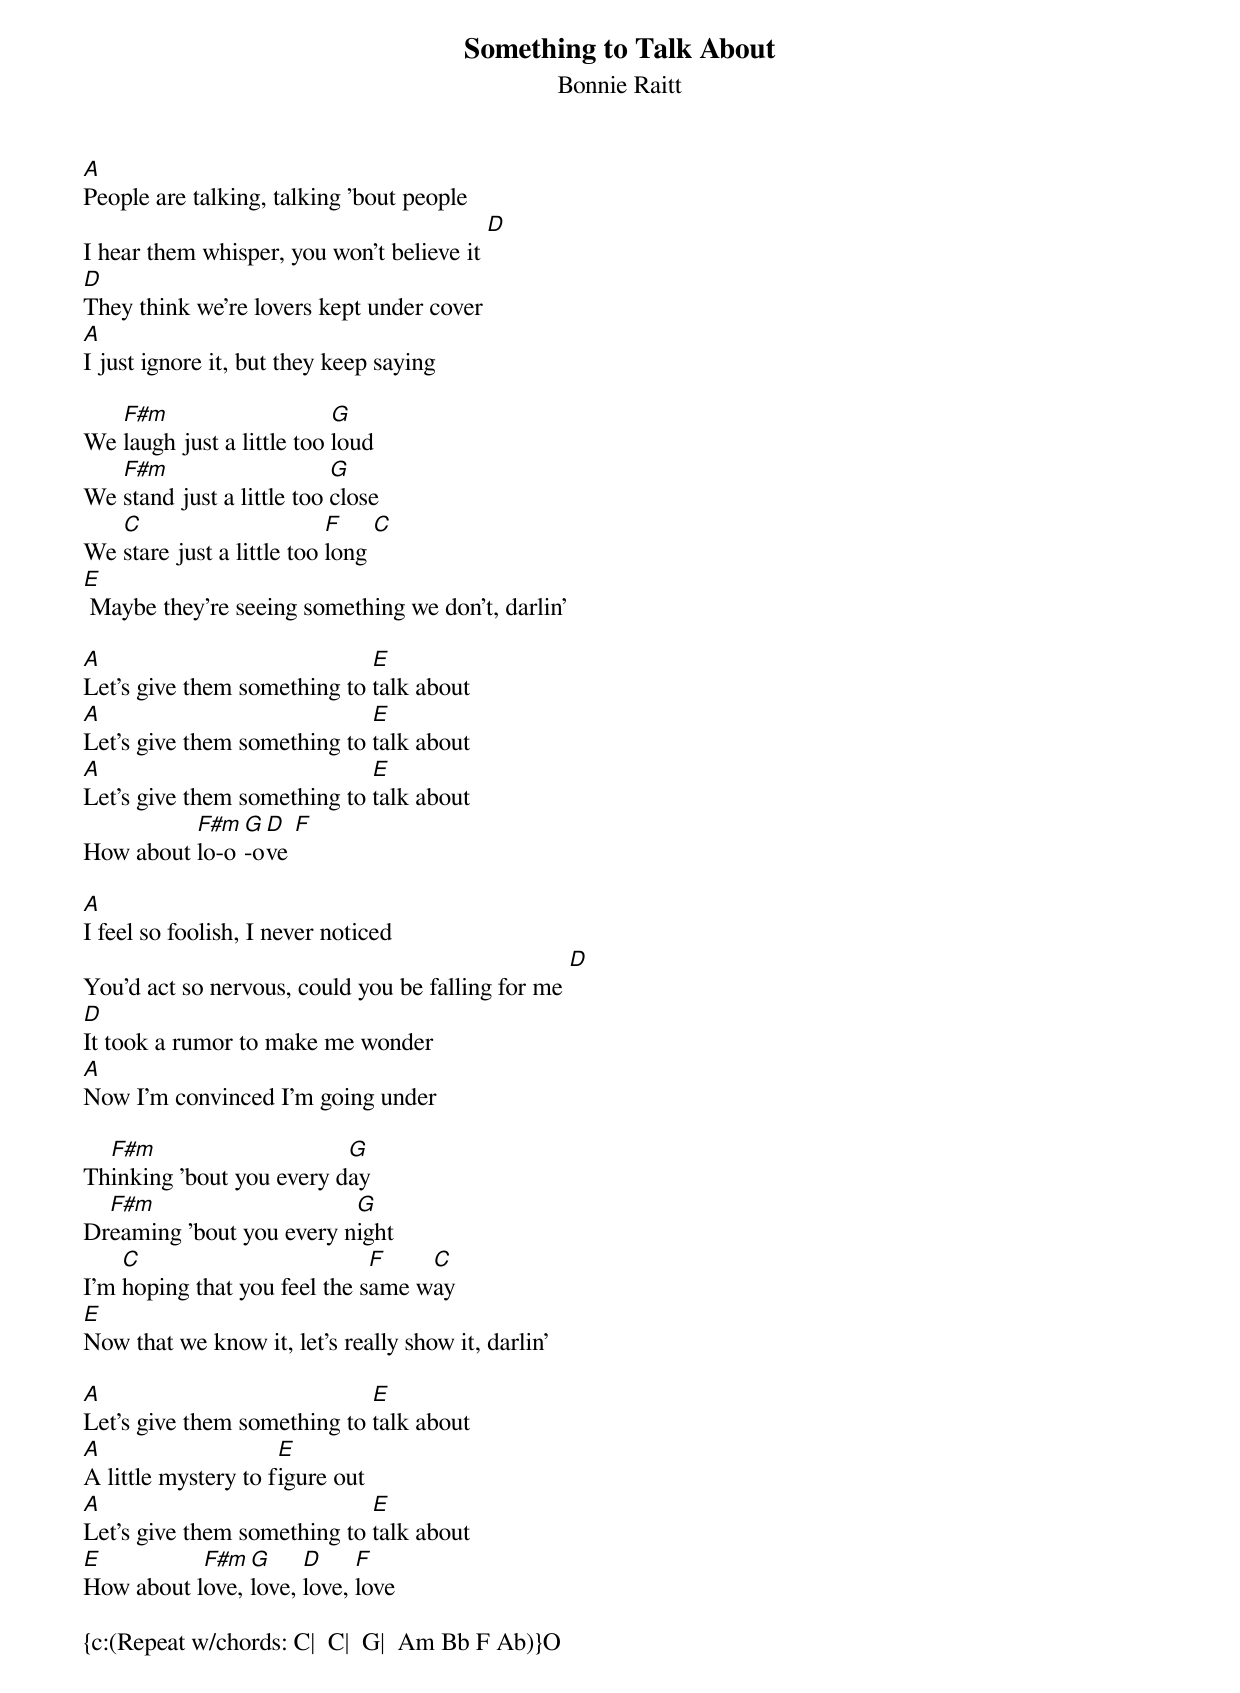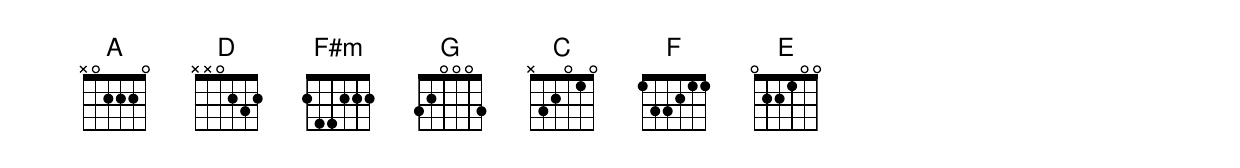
{title: Something to Talk About}
{subtitle: Bonnie Raitt}

[A]People are talking, talking 'bout people
I hear them whisper, you won't believe it [D]
[D]They think we're lovers kept under cover
[A]I just ignore it, but they keep saying

We [F#m]laugh just a little too [G]loud
We [F#m]stand just a little too [G]close
We [C]stare just a little too [F]long [C]
[E] Maybe they're seeing something we don't, darlin'

[A]Let's give them something to [E]talk about
[A]Let's give them something to [E]talk about
[A]Let's give them something to [E]talk about
How about [F#m]lo-o[G]-o[D]ve [F]

[A]I feel so foolish, I never noticed
You'd act so nervous, could you be falling for me [D]
[D]It took a rumor to make me wonder
[A]Now I'm convinced I'm going under

Th[F#m]inking 'bout you every d[G]ay
Dr[F#m]eaming 'bout you every n[G]ight
I'm [C]hoping that you feel the s[F]ame w[C]ay
[E]Now that we know it, let's really show it, darlin'

[A]Let's give them something to [E]talk about
[A]A little mystery to f[E]igure out
[A]Let's give them something to [E]talk about
[E]How about l[F#m]ove, [G]love, [D]love, [F]love

{c:(Repeat w/chords: C|  C|  G|  Am Bb F Ab)}O
